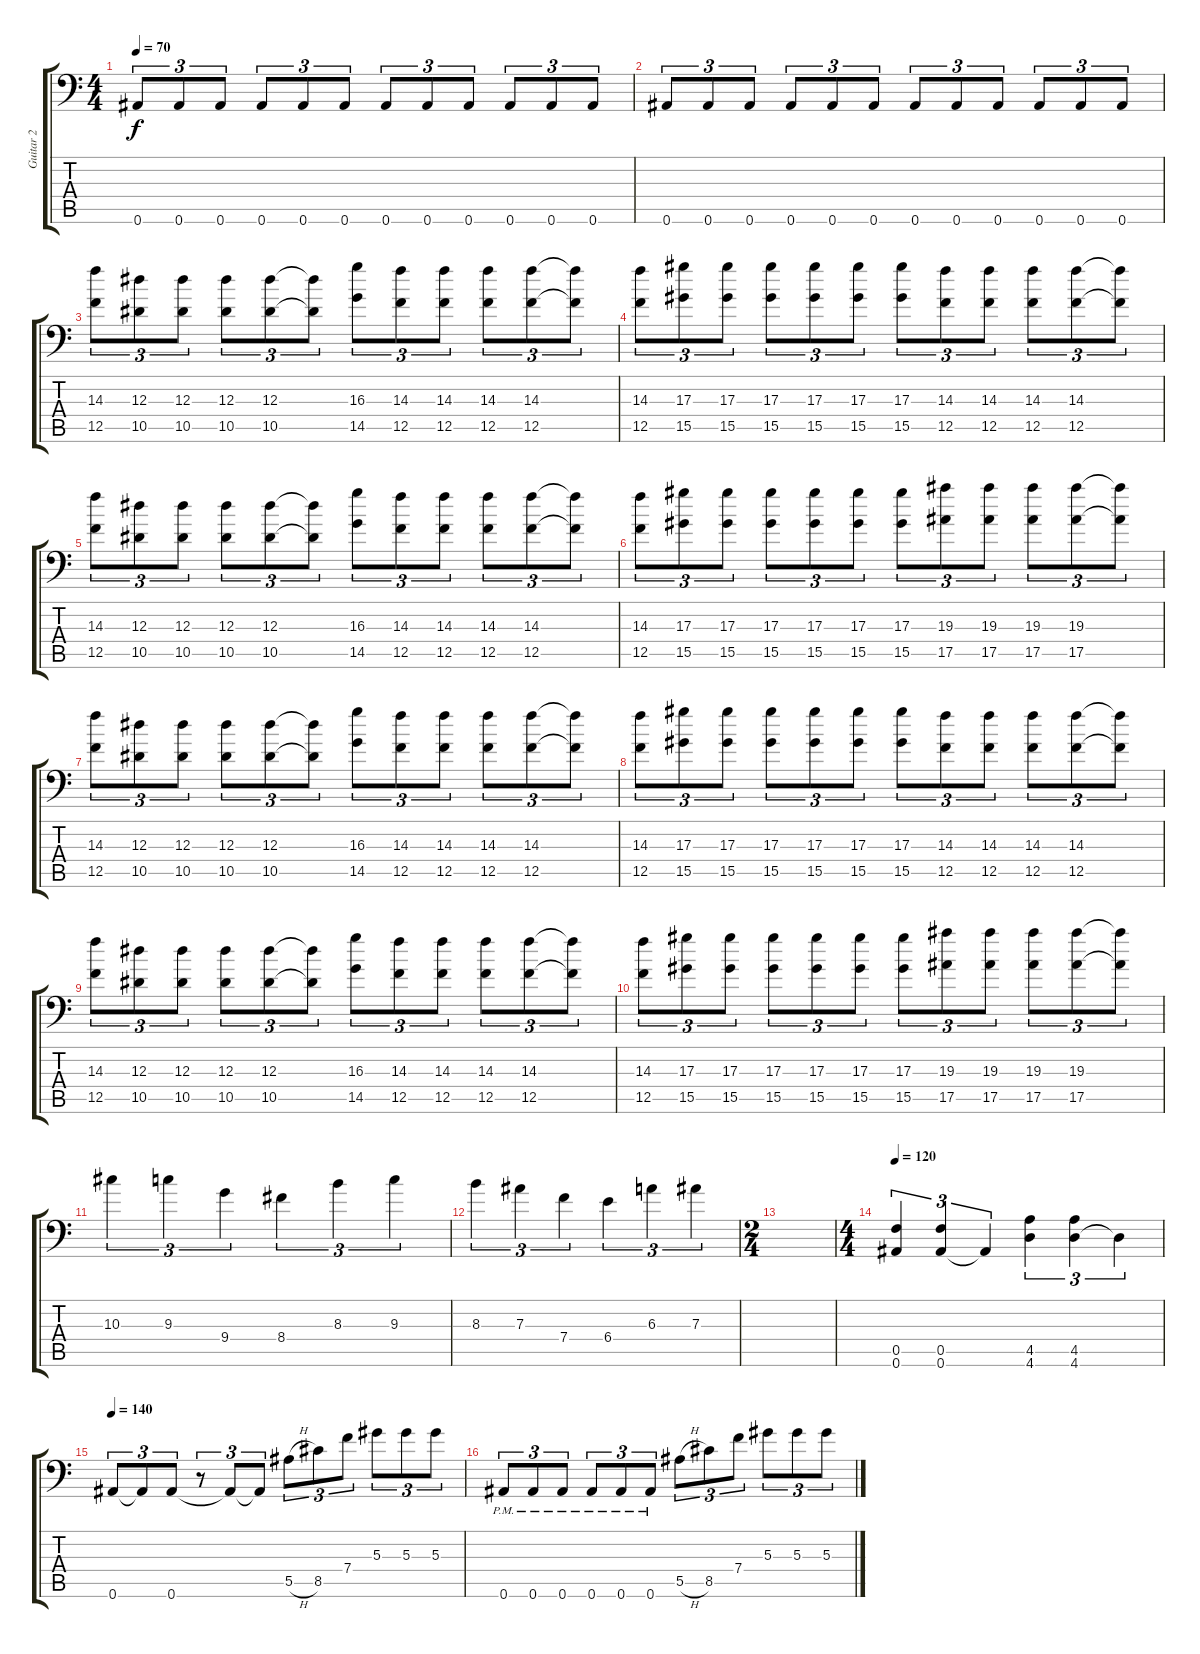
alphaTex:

\track ("Guitar 2" "Guitar 2") {instrument overdrivenguitar}
\staff {score tabs}
\tuning (C4 G3 Eb3 Bb2 F2 Bb1) {hide}
\ts (4 4)
\tempo 70
\clef f4
\ks c
0.6.8{tu (3 2) dy f} 0.6.8{tu (3 2)} 0.6.8{tu (3 2)} 0.6.8{tu (3 2)} 0.6.8{tu (3 2)} 0.6.8{tu (3 2)} 0.6.8{tu (3 2)} 0.6.8{tu (3 2)} 0.6.8{tu (3 2)} 0.6.8{tu (3 2)} 0.6.8{tu (3 2)} 0.6.8{tu (3 2)} |
0.6.8{tu (3 2)} 0.6.8{tu (3 2)} 0.6.8{tu (3 2)} 0.6.8{tu (3 2)} 0.6.8{tu (3 2)} 0.6.8{tu (3 2)} 0.6.8{tu (3 2)} 0.6.8{tu (3 2)} 0.6.8{tu (3 2)} 0.6.8{tu (3 2)} 0.6.8{tu (3 2)} 0.6.8{tu (3 2)} |
(14.3 12.5).8{tu (3 2)} (12.3 10.5).8{tu (3 2)} (12.3 10.5).8{tu (3 2)} (12.3 10.5).8{tu (3 2)} (12.3 10.5).8{tu (3 2)} (12.3{t} 10.5{t}).8{tu (3 2)} (16.3 14.5).8{tu (3 2)} (14.3 12.5).8{tu (3 2)} (14.3 12.5).8{tu (3 2)} (14.3 12.5).8{tu (3 2)} (14.3 12.5).8{tu (3 2)} (14.3{t} 12.5{t}).8{tu (3 2)} |
(14.3 12.5).8{tu (3 2)} (17.3 15.5).8{tu (3 2)} (17.3 15.5).8{tu (3 2)} (17.3 15.5).8{tu (3 2)} (17.3 15.5).8{tu (3 2)} (17.3 15.5).8{tu (3 2)} (17.3 15.5).8{tu (3 2)} (14.3 12.5).8{tu (3 2)} (14.3 12.5).8{tu (3 2)} (14.3 12.5).8{tu (3 2)} (14.3 12.5).8{tu (3 2)} (14.3{t} 12.5{t}).8{tu (3 2)} |
(14.3 12.5).8{tu (3 2)} (12.3 10.5).8{tu (3 2)} (12.3 10.5).8{tu (3 2)} (12.3 10.5).8{tu (3 2)} (12.3 10.5).8{tu (3 2)} (12.3{t} 10.5{t}).8{tu (3 2)} (16.3 14.5).8{tu (3 2)} (14.3 12.5).8{tu (3 2)} (14.3 12.5).8{tu (3 2)} (14.3 12.5).8{tu (3 2)} (14.3 12.5).8{tu (3 2)} (14.3{t} 12.5{t}).8{tu (3 2)} |
(14.3 12.5).8{tu (3 2)} (17.3 15.5).8{tu (3 2)} (17.3 15.5).8{tu (3 2)} (17.3 15.5).8{tu (3 2)} (17.3 15.5).8{tu (3 2)} (17.3 15.5).8{tu (3 2)} (17.3 15.5).8{tu (3 2)} (19.3 17.5).8{tu (3 2)} (19.3 17.5).8{tu (3 2)} (19.3 17.5).8{tu (3 2)} (19.3 17.5).8{tu (3 2)} (19.3{t} 17.5{t}).8{tu (3 2)} |
(14.3 12.5).8{tu (3 2)} (12.3 10.5).8{tu (3 2)} (12.3 10.5).8{tu (3 2)} (12.3 10.5).8{tu (3 2)} (12.3 10.5).8{tu (3 2)} (12.3{t} 10.5{t}).8{tu (3 2)} (16.3 14.5).8{tu (3 2)} (14.3 12.5).8{tu (3 2)} (14.3 12.5).8{tu (3 2)} (14.3 12.5).8{tu (3 2)} (14.3 12.5).8{tu (3 2)} (14.3{t} 12.5{t}).8{tu (3 2)} |
(14.3 12.5).8{tu (3 2)} (17.3 15.5).8{tu (3 2)} (17.3 15.5).8{tu (3 2)} (17.3 15.5).8{tu (3 2)} (17.3 15.5).8{tu (3 2)} (17.3 15.5).8{tu (3 2)} (17.3 15.5).8{tu (3 2)} (14.3 12.5).8{tu (3 2)} (14.3 12.5).8{tu (3 2)} (14.3 12.5).8{tu (3 2)} (14.3 12.5).8{tu (3 2)} (14.3{t} 12.5{t}).8{tu (3 2)} |
(14.3 12.5).8{tu (3 2)} (12.3 10.5).8{tu (3 2)} (12.3 10.5).8{tu (3 2)} (12.3 10.5).8{tu (3 2)} (12.3 10.5).8{tu (3 2)} (12.3{t} 10.5{t}).8{tu (3 2)} (16.3 14.5).8{tu (3 2)} (14.3 12.5).8{tu (3 2)} (14.3 12.5).8{tu (3 2)} (14.3 12.5).8{tu (3 2)} (14.3 12.5).8{tu (3 2)} (14.3{t} 12.5{t}).8{tu (3 2)} |
(14.3 12.5).8{tu (3 2)} (17.3 15.5).8{tu (3 2)} (17.3 15.5).8{tu (3 2)} (17.3 15.5).8{tu (3 2)} (17.3 15.5).8{tu (3 2)} (17.3 15.5).8{tu (3 2)} (17.3 15.5).8{tu (3 2)} (19.3 17.5).8{tu (3 2)} (19.3 17.5).8{tu (3 2)} (19.3 17.5).8{tu (3 2)} (19.3 17.5).8{tu (3 2)} (19.3{t} 17.5{t}).8{tu (3 2)} |
10.3.4{tu (3 2)} 9.3.4{tu (3 2)} 9.4.4{tu (3 2)} 8.4.4{tu (3 2)} 8.3.4{tu (3 2)} 9.3.4{tu (3 2)} |
8.3.4{tu (3 2)} 7.3.4{tu (3 2)} 7.4.4{tu (3 2)} 6.4.4{tu (3 2)} 6.3.4{tu (3 2)} 7.3.4{tu (3 2)} |
\ts (2 4)
|
\ts (4 4)
\tempo 120
(0.5 0.6).4{tu (3 2)} (0.5 0.6).4{tu (3 2)} 0.6{t}.4{tu (3 2)} (4.5 4.6).4{tu (3 2)} (4.5 4.6).4{tu (3 2)} 4.6{t}.4{tu (3 2)} |
\tempo 140
0.6.8{tu (3 2)} 0.6{t}.8{tu (3 2)} 0.6.8{tu (3 2)} r.8{tu (3 2)} 0.6{t}.8{tu (3 2)} 0.6{t}.8{tu (3 2)} 5.5{h}.8{tu (3 2)} 8.5.8{tu (3 2)} 7.4.8{tu (3 2)} 5.3.8{tu (3 2)} 5.3.8{tu (3 2)} 5.3.8{tu (3 2)} |
0.6{pm}.8{tu (3 2)} 0.6{pm}.8{tu (3 2)} 0.6{pm}.8{tu (3 2)} 0.6{pm}.8{tu (3 2)} 0.6{pm}.8{tu (3 2)} 0.6{pm}.8{tu (3 2)} 5.5{h}.8{tu (3 2)} 8.5.8{tu (3 2)} 7.4.8{tu (3 2)} 5.3.8{tu (3 2)} 5.3.8{tu (3 2)} 5.3.8{tu (3 2)}
